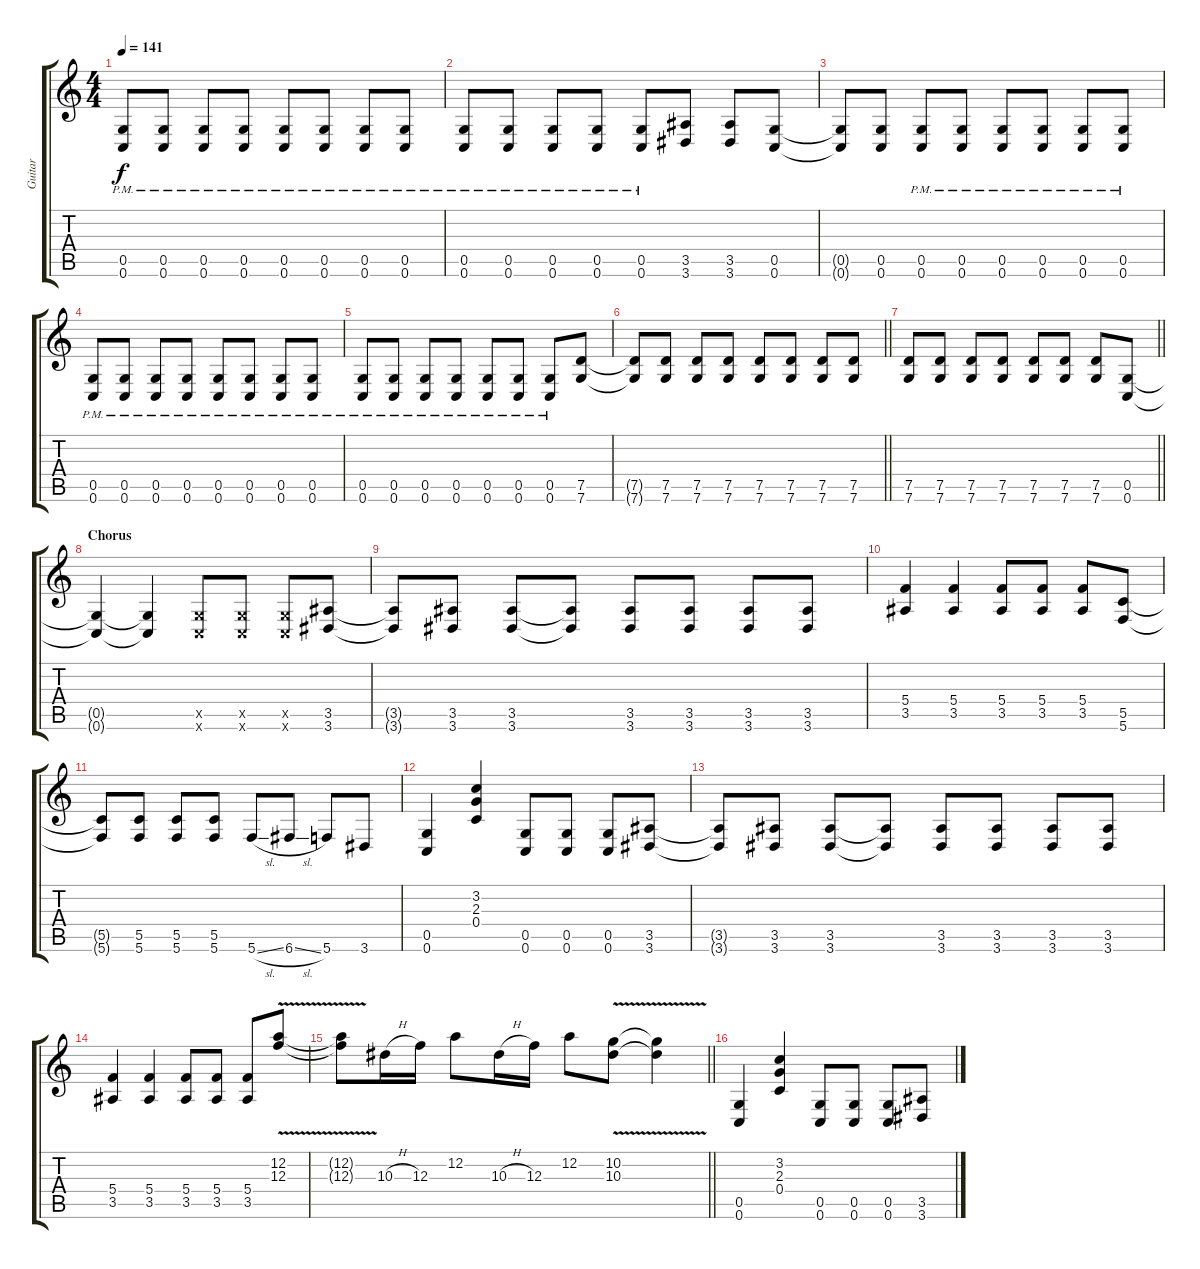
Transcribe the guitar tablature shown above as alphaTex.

\track ("Guitar" "Guitar") {instrument overdrivenguitar}
\staff {score tabs}
\tuning (D4 A3 F3 C3 G2 C2) {hide}
\ts (4 4)
\tempo 141
\clef g2
\ks c
(0.5{pm} 0.6{pm}).8{dy f} (0.5{pm} 0.6{pm}).8 (0.5{pm} 0.6{pm}).8 (0.5{pm} 0.6{pm}).8 (0.5{pm} 0.6{pm}).8 (0.5{pm} 0.6{pm}).8 (0.5{pm} 0.6{pm}).8 (0.5{pm} 0.6{pm}).8 |
(0.5{pm} 0.6{pm}).8 (0.5{pm} 0.6{pm}).8 (0.5{pm} 0.6{pm}).8 (0.5{pm} 0.6{pm}).8 (0.5{pm} 0.6{pm}).8 (3.5 3.6).8 (3.5 3.6).8 (0.5 0.6).8 |
(0.5{t} 0.6{t}).8 (0.5 0.6).8 (0.5{pm} 0.6{pm}).8 (0.5{pm} 0.6{pm}).8 (0.5{pm} 0.6{pm}).8 (0.5{pm} 0.6{pm}).8 (0.5{pm} 0.6{pm}).8 (0.5{pm} 0.6{pm}).8 |
(0.5{pm} 0.6{pm}).8 (0.5{pm} 0.6{pm}).8 (0.5{pm} 0.6{pm}).8 (0.5{pm} 0.6{pm}).8 (0.5{pm} 0.6{pm}).8 (0.5{pm} 0.6{pm}).8 (0.5{pm} 0.6{pm}).8 (0.5{pm} 0.6{pm}).8 |
(0.5{pm} 0.6{pm}).8 (0.5{pm} 0.6{pm}).8 (0.5{pm} 0.6{pm}).8 (0.5{pm} 0.6{pm}).8 (0.5{pm} 0.6{pm}).8 (0.5{pm} 0.6{pm}).8 (0.5{pm} 0.6{pm}).8 (7.5 7.6).8 |
\barLineRight lightlight
(7.5{t} 7.6{t}).8 (7.5 7.6).8 (7.5 7.6).8 (7.5 7.6).8 (7.5 7.6).8 (7.5 7.6).8 (7.5 7.6).8 (7.5 7.6).8 |
\barLineRight lightlight
(7.5 7.6).8 (7.5 7.6).8 (7.5 7.6).8 (7.5 7.6).8 (7.5 7.6).8 (7.5 7.6).8 (7.5 7.6).8 (0.5 0.6).8 |
\section ("" "Chorus")
(0.5{t} 0.6{t}).4 (0.5{t} 0.6{t}).4 (0.5{x} 0.6{x}).8 (0.5{x} 0.6{x}).8 (0.5{x} 0.6{x}).8 (3.5 3.6).8 |
(3.5{t} 3.6{t}).8 (3.5 3.6).8 (3.5 3.6).8 (3.5{t} 3.6{t}).8 (3.5 3.6).8 (3.5 3.6).8 (3.5 3.6).8 (3.5 3.6).8 |
(5.4 3.5).4 (5.4 3.5).4 (5.4 3.5).8 (5.4 3.5).8 (5.4 3.5).8 (5.5 5.6).8 |
(5.5{t} 5.6{t}).8 (5.5 5.6).8 (5.5 5.6).8 (5.5 5.6).8 5.6{sl}.8 6.6{sl}.8 5.6.8 3.6.8 |
(0.5 0.6).4 (3.2 2.3 0.4).4 (0.5 0.6).8 (0.5 0.6).8 (0.5 0.6).8 (3.5 3.6).8 |
(3.5{t} 3.6{t}).8 (3.5 3.6).8 (3.5 3.6).8 (3.5{t} 3.6{t}).8 (3.5 3.6).8 (3.5 3.6).8 (3.5 3.6).8 (3.5 3.6).8 |
(5.4 3.5).4 (5.4 3.5).4 (5.4 3.5).8 (5.4 3.5).8 (5.4 3.5).8 (12.2{v} 12.3{v}).8 |
\barLineRight lightlight
(12.2{t} 12.3{t}).8 10.3{h}.16 12.3.16 12.2.8 10.3{h}.16 12.3.16 12.2.8 (10.2{v} 10.3{v}).8 (10.2{t} 10.3{t}).4 |
\section ("" "")
(0.5 0.6).4 (3.2 2.3 0.4).4 (0.5 0.6).8 (0.5 0.6).8 (0.5 0.6).8 (3.5 3.6).8
